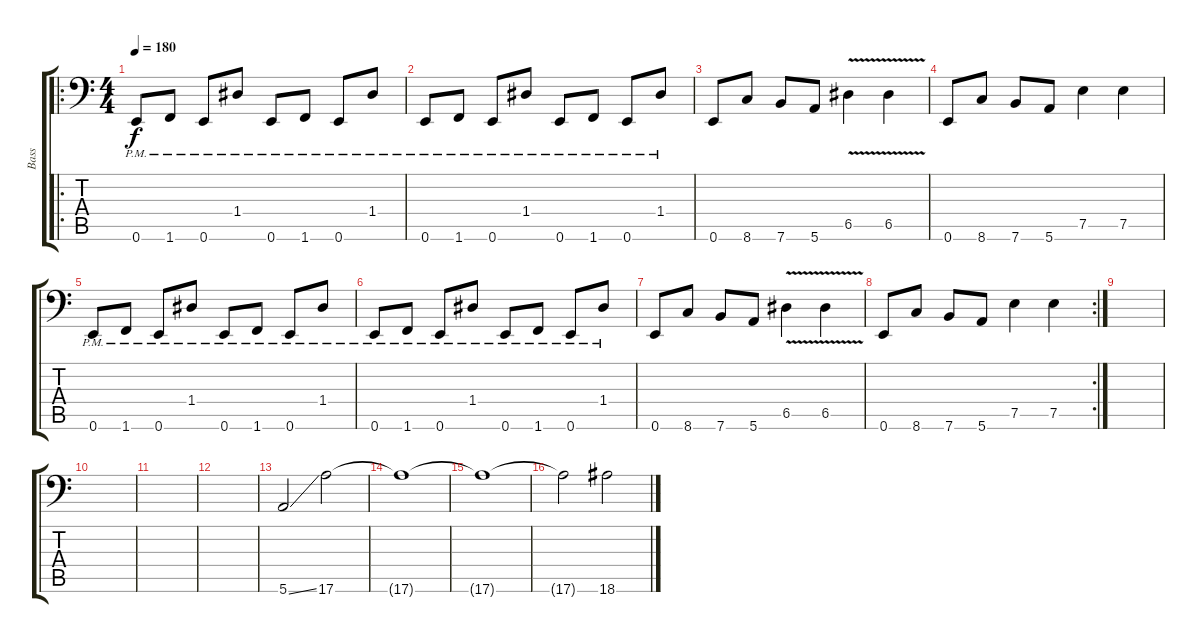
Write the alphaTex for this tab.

\track ("Bass" "Bass") {instrument electricbasspick}
\staff {score tabs}
\tuning (E4 B3 G2 D2 A1 E1) {hide}
\ro
\ts (4 4)
\tempo 180
\clef f4
\ks c
0.6{pm}.8{dy f} 1.6{pm}.8 0.6{pm}.8 1.4{pm}.8 0.6{pm}.8 1.6{pm}.8 0.6{pm}.8 1.4{pm}.8 |
0.6{pm}.8 1.6{pm}.8 0.6{pm}.8 1.4{pm}.8 0.6{pm}.8 1.6{pm}.8 0.6{pm}.8 1.4{pm}.8 |
0.6.8 8.6.8 7.6.8 5.6.8 6.5{v}.4 6.5{v}.4 |
0.6.8 8.6.8 7.6.8 5.6.8 7.5.4 7.5.4 |
0.6{pm}.8 1.6{pm}.8 0.6{pm}.8 1.4{pm}.8 0.6{pm}.8 1.6{pm}.8 0.6{pm}.8 1.4{pm}.8 |
0.6{pm}.8 1.6{pm}.8 0.6{pm}.8 1.4{pm}.8 0.6{pm}.8 1.6{pm}.8 0.6{pm}.8 1.4{pm}.8 |
0.6.8 8.6.8 7.6.8 5.6.8 6.5{v}.4 6.5{v}.4 |
\rc 2
0.6.8 8.6.8 7.6.8 5.6.8 7.5.4 7.5.4 |
|
|
|
|
5.6{ss}.2 17.6.2 |
17.6{t}.1 |
17.6{t}.1 |
17.6{t}.2 18.6{ss}.2
